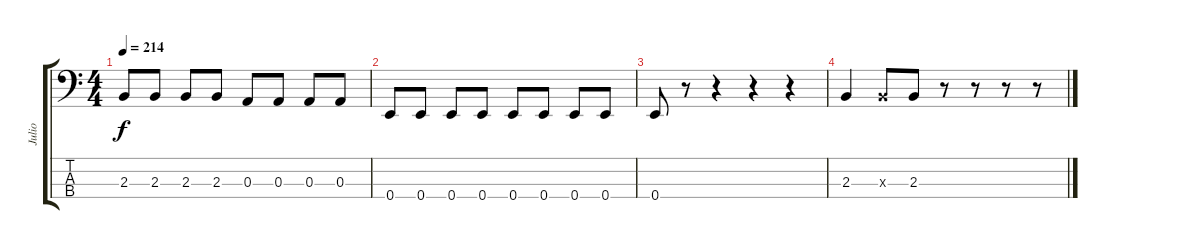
\track ("Julio" "Julio") {instrument electricbassfinger}
\staff {score tabs}
\tuning (G2 D2 A1 E1) {hide}
\ts (4 4)
\tempo 214
\clef f4
\ks c
2.3.8{dy f} 2.3.8 2.3.8 2.3.8 0.3.8 0.3.8 0.3.8 0.3.8 |
0.4.8 0.4.8 0.4.8 0.4.8 0.4.8 0.4.8 0.4.8 0.4.8 |
0.4.8 r.8 r.4 r.4 r.4 |
2.3.4 2.3{x}.8 2.3.8 r.8 r.8 r.8 r.8
